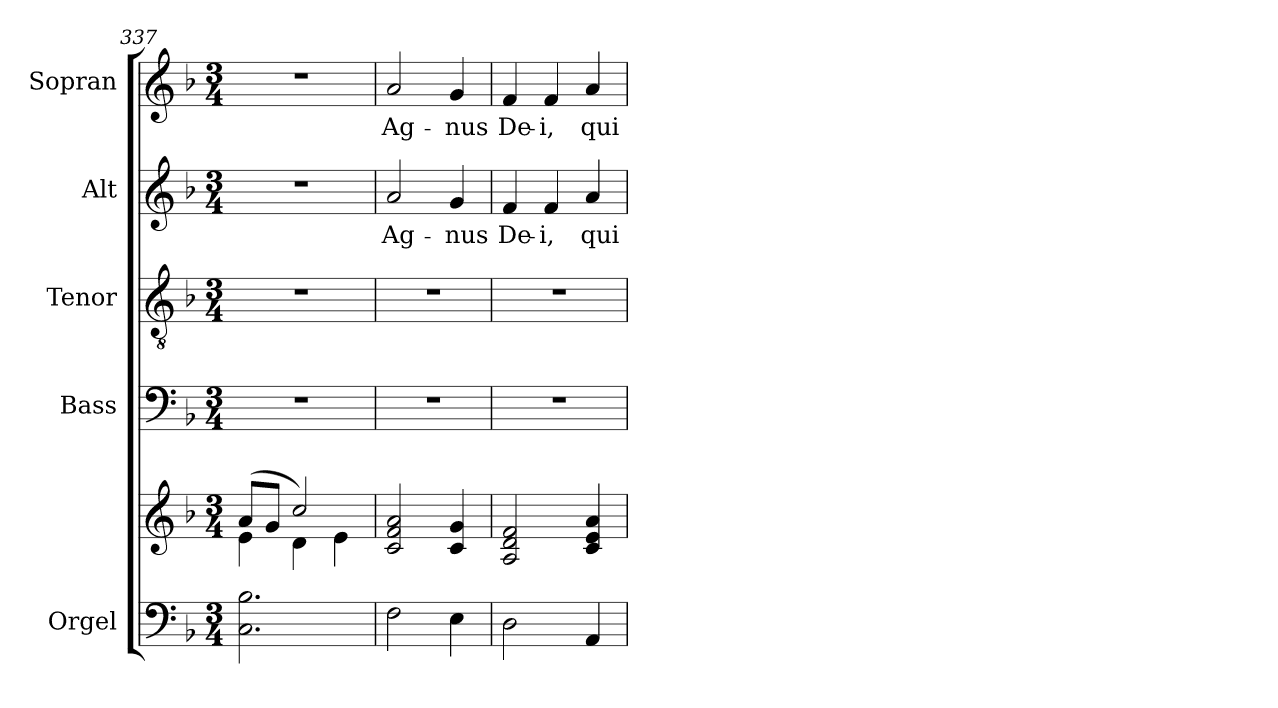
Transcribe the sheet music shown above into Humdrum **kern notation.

**kern	**kern	**kern	**kern	**kern	**text	**kern	**text
*part5	*part5	*part4	*part3	*part2	*part2	*part1	*part1
*staff6	*staff5	*staff4	*staff3	*staff2	*staff2	*staff1	*staff1
*I"Orgel	*	*I"Bass	*I"Tenor	*I"Alt	*	*I"Sopran	*
*I'Org.	*	*I'B.	*I'T.	*I'A.	*	*I'S.	*
*clefF4	*clefG2	*clefF4	*clefGv2	*clefG2	*	*clefG2	*
*k[b-]	*k[b-]	*k[b-]	*k[b-]	*k[b-]	*	*k[b-]	*
*F:	*F:	*F:	*F:	*F:	*	*F:	*
*M3/4	*M3/4	*M3/4	*M3/4	*M3/4	*	*M3/4	*
=337	=337	=337	=337	=337	=337	=337	=337
*	*^	*	*	*	*	*	*
2.C\ 2.B-\	(>8a/L	4e\	2.r	2.r	2.r	.	2.r	.
.	8g/J	.	.	.	.	.	.	.
.	2cc/)	4d\	.	.	.	.	.	.
.	.	4e\	.	.	.	.	.	.
=338	=338	=338	=338	=338	=338	=338	=338	=338
!	!	!	!	!	!	!LO:LY:b	!	!LO:LY:b
*	*v	*v	*	*	*	*	*	*
2F\	2c/ 2f/ 2a/	2.r	2.r	2a/	Ag-	2a/	Ag-
!	!	!	!	!	!LO:LY:b	!	!LO:LY:b
4E\	4c/ 4g/	.	.	4g/	-nus	4g/	-nus
=339	=339	=339	=339	=339	=339	=339	=339
!	!	!	!	!	!LO:LY:b	!	!LO:LY:b
2D\	2A/ 2d/ 2f/	2.r	2.r	4f/	De-	4f/	De-
!	!	!	!	!	!LO:LY:b	!	!LO:LY:b
.	.	.	.	4f/	-i,	4f/	-i,
!	!	!	!	!	!LO:LY:b	!	!LO:LY:b
4AA/	4c/ 4e/ 4a/	.	.	4a/	qui	4a/	qui
=	=	=	=	=	=	=	=
*-	*-	*-	*-	*-	*-	*-	*-
